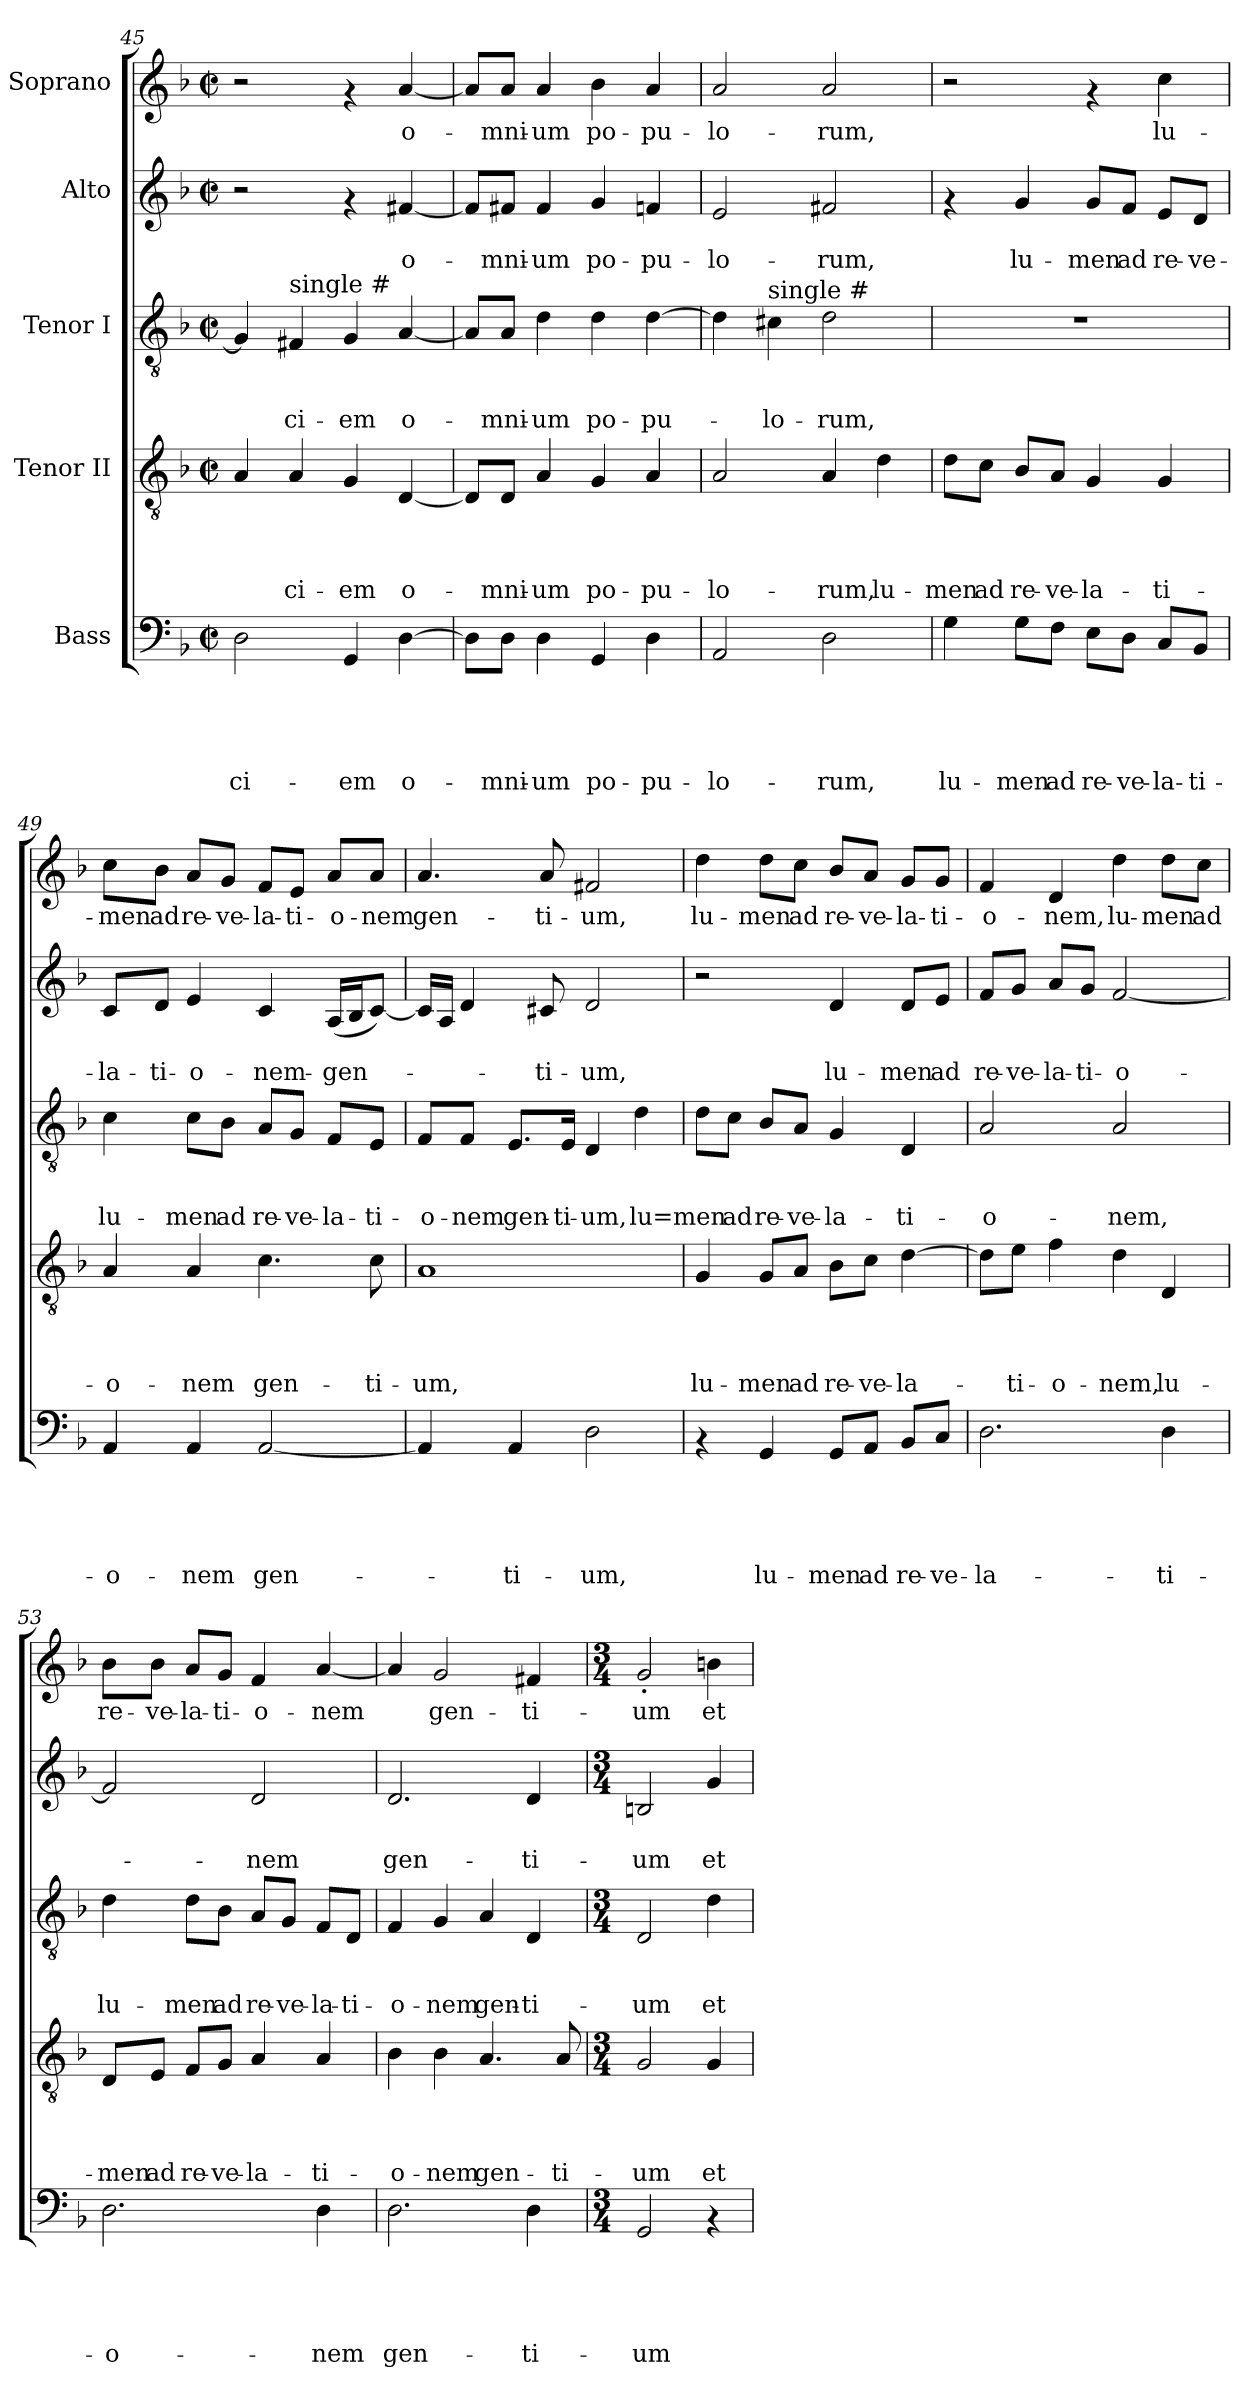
**kern	**text	**text	**text	**text	**text	**kern	**text	**text	**text	**text	**kern	**text	**text	**text	**kern	**text	**text	**kern	**text
*part5	*part5	*part5	*part5	*part5	*part5	*part4	*part4	*part4	*part4	*part4	*part3	*part3	*part3	*part3	*part2	*part2	*part2	*part1	*part1
*staff5	*staff5	*staff5	*staff5	*staff5	*staff5	*staff4	*staff4	*staff4	*staff4	*staff4	*staff3	*staff3	*staff3	*staff3	*staff2	*staff2	*staff2	*staff1	*staff1
*I"Bass	*	*	*	*	*	*I"Tenor II	*	*	*	*	*I"Tenor I	*	*	*	*I"Alto	*	*	*I"Soprano	*
*clefF4	*	*	*	*	*	*clefGv2	*	*	*	*	*clefGv2	*	*	*	*clefG2	*	*	*clefG2	*
*k[b-]	*	*	*	*	*	*k[b-]	*	*	*	*	*k[b-]	*	*	*	*k[b-]	*	*	*k[b-]	*
*F:	*	*	*	*	*	*F:	*	*	*	*	*F:	*	*	*	*F:	*	*	*F:	*
*M2/2	*	*	*	*	*	*M2/2	*	*	*	*	*M2/2	*	*	*	*M2/2	*	*	*M2/2	*
*met(c|)	*	*	*	*	*	*met(c|)	*	*	*	*	*met(c|)	*	*	*	*met(c|)	*	*	*met(c|)	*
=45	=45	=45	=45	=45	=45	=45	=45	=45	=45	=45	=45	=45	=45	=45	=45	=45	=45	=45	=45
!	!	!	!	!	!LO:LY:b	!	!	!	!	!	!	!	!	!	!	!	!	!	!
2D\	.	.	.	.	-ci-	4A/	.	.	.	.	4G/]	.	.	.	2r	.	.	2r	.
!	!	!	!	!	!	!	!	!	!	!	!LO:TX:a:t=single #	!	!	!	!	!	!	!	!
!	!	!	!	!	!	!	!	!	!	!LO:LY:b	!	!	!	!LO:LY:b	!	!	!	!	!
.	.	.	.	.	.	4A/	.	.	.	-ci-	4F#/	.	.	-ci-	.	.	.	.	.
!	!	!	!	!	!LO:LY:b	!	!	!	!	!LO:LY:b	!	!	!	!LO:LY:b	!	!	!	!	!
4GG/	.	.	.	.	-em	4G/	.	.	.	-em	4G/	.	.	-em	4rf	.	.	4rf	.
!	!	!	!	!	!LO:LY:b	!	!	!	!	!LO:LY:b	!	!	!	!LO:LY:b	!	!	!LO:LY:b	!	!LO:LY:b
[>4D\	.	.	.	.	o-	[<4D/	.	.	.	o-	[<4A/	.	.	o-	[<4f#X/	.	o-	[<4a/	o-
=46	=46	=46	=46	=46	=46	=46	=46	=46	=46	=46	=46	=46	=46	=46	=46	=46	=46	=46	=46
8D\L]	.	.	.	.	.	8D/L]	.	.	.	.	8A/L]	.	.	.	8f#/L]	.	.	8a/L]	.
!	!	!	!	!	!LO:LY:b	!	!	!	!	!LO:LY:b	!	!	!	!LO:LY:b	!	!	!LO:LY:b	!	!LO:LY:b
8D\J	.	.	.	.	-mni-	8D/J	.	.	.	-mni-	8A/J	.	.	-mni-	8f#X/J	.	-mni-	8a/J	-mni-
!	!	!	!	!	!LO:LY:b	!	!	!	!	!LO:LY:b	!	!	!	!LO:LY:b	!	!	!LO:LY:b	!	!LO:LY:b
4D\	.	.	.	.	-um	4A/	.	.	.	-um	4d\	.	.	-um	4f#/	.	-um	4a/	-um
!	!	!	!	!	!LO:LY:b	!	!	!	!	!LO:LY:b	!	!	!	!LO:LY:b	!	!	!LO:LY:b	!	!LO:LY:b
4GG/	.	.	.	.	po-	4G/	.	.	.	po-	4d\	.	.	po-	4g/	.	po-	4b-\	po-
!	!	!	!	!	!LO:LY:b	!	!	!	!	!LO:LY:b	!	!	!	!LO:LY:b	!	!	!LO:LY:b	!	!LO:LY:b
4D\	.	.	.	.	-pu-	4A/	.	.	.	-pu-	[>4d\	.	.	-pu-	4fn/	.	-pu-	4a/	-pu-
=47	=47	=47	=47	=47	=47	=47	=47	=47	=47	=47	=47	=47	=47	=47	=47	=47	=47	=47	=47
!	!	!	!	!	!LO:LY:b	!	!	!	!	!LO:LY:b	!	!	!	!	!	!	!LO:LY:b	!	!LO:LY:b
2AA/	.	.	.	.	-lo-	2A/	.	.	.	-lo-	4d\]	.	.	.	2e/	.	-lo-	2a/	-lo-
!	!	!	!	!	!	!	!	!	!	!	!LO:TX:a:t=single #	!	!	!	!	!	!	!	!
!	!	!	!	!	!	!	!	!	!	!	!	!	!	!LO:LY:b	!	!	!	!	!
.	.	.	.	.	.	.	.	.	.	.	4c#\	.	.	-lo-	.	.	.	.	.
!	!	!	!	!	!LO:LY:b	!	!	!	!	!LO:LY:b	!	!	!	!LO:LY:b	!	!	!LO:LY:b	!	!LO:LY:b
2D\	.	.	.	.	-rum,	4A/	.	.	.	-rum,	2d\	.	.	-rum,	2f#X/	.	-rum,	2a/	-rum,
!	!	!	!	!	!	!	!	!	!	!LO:LY:b	!	!	!	!	!	!	!	!	!
.	.	.	.	.	.	4d\	.	.	.	lu-	.	.	.	.	.	.	.	.	.
=48	=48	=48	=48	=48	=48	=48	=48	=48	=48	=48	=48	=48	=48	=48	=48	=48	=48	=48	=48
!	!	!	!	!	!LO:LY:b	!	!	!	!	!LO:LY:b	!	!	!	!	!	!	!	!	!
4G\	.	.	.	.	lu-	8d\L	.	.	.	-men	1r	.	.	.	4rf	.	.	2r	.
!	!	!	!	!	!	!	!	!	!	!LO:LY:b	!	!	!	!	!	!	!	!	!
.	.	.	.	.	.	8c\J	.	.	.	ad	.	.	.	.	.	.	.	.	.
!	!	!	!	!	!LO:LY:b	!	!	!	!	!LO:LY:b	!	!	!	!	!	!	!LO:LY:b	!	!
8G\L	.	.	.	.	-men	8B-/L	.	.	.	re-	.	.	.	.	4g/	.	lu-	.	.
!	!	!	!	!	!LO:LY:b	!	!	!	!	!LO:LY:b	!	!	!	!	!	!	!	!	!
8F\J	.	.	.	.	ad	8A/J	.	.	.	-ve-	.	.	.	.	.	.	.	.	.
!	!	!	!	!	!LO:LY:b	!	!	!	!	!LO:LY:b	!	!	!	!	!	!	!LO:LY:b	!	!
8E\L	.	.	.	.	re-	4G/	.	.	.	-la-	.	.	.	.	8g/L	.	-men	4rf	.
!	!	!	!	!	!LO:LY:b	!	!	!	!	!	!	!	!	!	!	!	!LO:LY:b	!	!
8D\J	.	.	.	.	-ve-	.	.	.	.	.	.	.	.	.	8f/J	.	ad	.	.
!	!	!	!	!	!LO:LY:b	!	!	!	!	!LO:LY:b	!	!	!	!	!	!	!LO:LY:b	!	!LO:LY:b
8C/L	.	.	.	.	-la-	4G/	.	.	.	-ti-	.	.	.	.	8e/L	.	re-	4cc\	lu-
!	!	!	!	!	!LO:LY:b	!	!	!	!	!	!	!	!	!	!	!	!LO:LY:b	!	!
8BB-/J	.	.	.	.	-ti-	.	.	.	.	.	.	.	.	.	8d/J	.	-ve-	.	.
!!LO:LB:g=z
=49	=49	=49	=49	=49	=49	=49	=49	=49	=49	=49	=49	=49	=49	=49	=49	=49	=49	=49	=49
!	!	!	!	!	!LO:LY:b	!	!	!	!	!LO:LY:b	!	!	!	!LO:LY:b	!	!	!LO:LY:b	!	!LO:LY:b
4AA/	.	.	.	.	-o-	4A/	.	.	.	-o-	4c\	.	.	lu-	8c/L	.	-la-	8cc\L	-men
!	!	!	!	!	!	!	!	!	!	!	!	!	!	!	!	!	!LO:LY:b	!	!LO:LY:b
.	.	.	.	.	.	.	.	.	.	.	.	.	.	.	8d/J	.	-ti-	8b-\J	ad
!	!	!	!	!	!LO:LY:b	!	!	!	!	!LO:LY:b	!	!	!	!LO:LY:b	!	!	!LO:LY:b	!	!LO:LY:b
4AA/	.	.	.	.	-nem	4A/	.	.	.	-nem	8c\L	.	.	-men	4e/	.	-o-	8a/L	re-
!	!	!	!	!	!	!	!	!	!	!	!	!	!	!LO:LY:b	!	!	!	!	!LO:LY:b
.	.	.	.	.	.	.	.	.	.	.	8B-\J	.	.	ad	.	.	.	8g/J	-ve-
!	!	!	!	!	!LO:LY:b	!	!	!	!	!LO:LY:b	!	!	!	!LO:LY:b	!	!	!LO:LY:b	!	!LO:LY:b
[<2AA/	.	.	.	.	gen-	4.c\	.	.	.	gen-	8A/L	.	.	re-	4c/	.	-nem-	8f/L	-la-
!	!	!	!	!	!	!	!	!	!	!	!	!	!	!LO:LY:b	!	!	!	!	!LO:LY:b
.	.	.	.	.	.	.	.	.	.	.	8G/J	.	.	-ve-	.	.	.	8e/J	-ti-
!	!	!	!	!	!	!	!	!	!	!	!	!	!	!LO:LY:b	!	!	!LO:LY:b	!	!LO:LY:b
.	.	.	.	.	.	.	.	.	.	.	8F/L	.	.	-la-	(>16A/LL	.	-gen-	8a/L	-o-
.	.	.	.	.	.	.	.	.	.	.	.	.	.	.	16B-/J	.	.	.	.
!	!	!	!	!	!	!	!	!	!	!LO:LY:b	!	!	!	!LO:LY:b	!	!	!	!	!LO:LY:b
.	.	.	.	.	.	8c\	.	.	.	-ti-	8E/J	.	.	-ti-	[<8c/J)	.	.	8a/J	-nem
=50	=50	=50	=50	=50	=50	=50	=50	=50	=50	=50	=50	=50	=50	=50	=50	=50	=50	=50	=50
!	!	!	!	!	!	!	!	!	!	!LO:LY:b	!	!	!	!LO:LY:b	!	!	!	!	!LO:LY:b
4AA/]	.	.	.	.	.	1A	.	.	.	-um,	8F/L	.	.	-o-	16c/LL]	.	.	4.a/	gen-
.	.	.	.	.	.	.	.	.	.	.	.	.	.	.	16A/JJ	.	.	.	.
!	!	!	!	!	!	!	!	!	!	!	!	!	!	!LO:LY:b	!	!	!	!	!
.	.	.	.	.	.	.	.	.	.	.	8F/J	.	.	-nem	4d/	.	.	.	.
!	!	!	!	!	!LO:LY:b	!	!	!	!	!	!	!	!	!LO:LY:b	!	!	!	!	!
4AA/	.	.	.	.	-ti-	.	.	.	.	.	8.E/L	.	.	gen-	.	.	.	.	.
!	!	!	!	!	!	!	!	!	!	!	!	!	!	!	!	!	!LO:LY:b	!	!LO:LY:b
.	.	.	.	.	.	.	.	.	.	.	.	.	.	.	8c#X/	.	-ti-	8a/	-ti-
!	!	!	!	!	!	!	!	!	!	!	!	!	!	!LO:LY:b	!	!	!	!	!
.	.	.	.	.	.	.	.	.	.	.	16E/Jk	.	.	-ti-	.	.	.	.	.
!	!	!	!	!	!LO:LY:b	!	!	!	!	!	!	!	!	!LO:LY:b	!	!	!LO:LY:b	!	!LO:LY:b
2D\	.	.	.	.	-um,	.	.	.	.	.	4D/	.	.	-um,	2d/	.	-um,	2f#X/	-um,
!	!	!	!	!	!	!	!	!	!	!	!	!	!	!LO:LY:b	!	!	!	!	!
.	.	.	.	.	.	.	.	.	.	.	4d\	.	.	lu=men	.	.	.	.	.
=51	=51	=51	=51	=51	=51	=51	=51	=51	=51	=51	=51	=51	=51	=51	=51	=51	=51	=51	=51
!	!	!	!	!	!	!	!	!	!	!LO:LY:b	!	!	!	!	!	!	!	!	!LO:LY:b
4rAA	.	.	.	.	.	4G/	.	.	.	lu-	8d\L	.	.	.	2r	.	.	4dd\	lu-
!	!	!	!	!	!	!	!	!	!	!	!	!	!	!LO:LY:b	!	!	!	!	!
.	.	.	.	.	.	.	.	.	.	.	8c\J	.	.	ad	.	.	.	.	.
!	!	!	!	!	!LO:LY:b	!	!	!	!	!LO:LY:b	!	!	!	!LO:LY:b	!	!	!	!	!LO:LY:b
4GG/	.	.	.	.	lu-	8G/L	.	.	.	-men	8B-/L	.	.	re-	.	.	.	8dd\L	-men
!	!	!	!	!	!	!	!	!	!	!LO:LY:b	!	!	!	!LO:LY:b	!	!	!	!	!LO:LY:b
.	.	.	.	.	.	8A/J	.	.	.	ad	8A/J	.	.	-ve-	.	.	.	8cc\J	ad
!	!	!	!	!	!LO:LY:b	!	!	!	!	!LO:LY:b	!	!	!	!LO:LY:b	!	!	!LO:LY:b	!	!LO:LY:b
8GG/L	.	.	.	.	-men	8B-\L	.	.	.	re-	4G/	.	.	-la-	4d/	.	lu-	8b-/L	re-
!	!	!	!	!	!LO:LY:b	!	!	!	!	!LO:LY:b	!	!	!	!	!	!	!	!	!LO:LY:b
8AA/J	.	.	.	.	ad	8c\J	.	.	.	-ve-	.	.	.	.	.	.	.	8a/J	-ve-
!	!	!	!	!	!LO:LY:b	!	!	!	!	!LO:LY:b	!	!	!	!LO:LY:b	!	!	!LO:LY:b	!	!LO:LY:b
8BB-/L	.	.	.	.	re-	[>4d\	.	.	.	-la-	4D/	.	.	-ti-	8d/L	.	-men	8g/L	-la-
!	!	!	!	!	!LO:LY:b	!	!	!	!	!	!	!	!	!	!	!	!LO:LY:b	!	!LO:LY:b
8C/J	.	.	.	.	-ve-	.	.	.	.	.	.	.	.	.	8e/J	.	ad	8g/J	-ti-
=52	=52	=52	=52	=52	=52	=52	=52	=52	=52	=52	=52	=52	=52	=52	=52	=52	=52	=52	=52
!	!	!	!	!	!LO:LY:b	!	!	!	!	!	!	!	!	!LO:LY:b	!	!	!LO:LY:b	!	!LO:LY:b
2.D\	.	.	.	.	-la-	8d\L]	.	.	.	.	2A/	.	.	-o-	8f/L	.	re-	4f/	-o-
!	!	!	!	!	!	!	!	!	!	!LO:LY:b	!	!	!	!	!	!	!LO:LY:b	!	!
.	.	.	.	.	.	8e\J	.	.	.	-ti-	.	.	.	.	8g/J	.	-ve-	.	.
!	!	!	!	!	!	!	!	!	!	!LO:LY:b	!	!	!	!	!	!	!LO:LY:b	!	!LO:LY:b
.	.	.	.	.	.	4f\	.	.	.	-o-	.	.	.	.	8a/L	.	-la-	4d/	-nem,
!	!	!	!	!	!	!	!	!	!	!	!	!	!	!	!	!	!LO:LY:b	!	!
.	.	.	.	.	.	.	.	.	.	.	.	.	.	.	8g/J	.	-ti-	.	.
!	!	!	!	!	!	!	!	!	!	!LO:LY:b	!	!	!	!LO:LY:b	!	!	!LO:LY:b	!	!LO:LY:b
.	.	.	.	.	.	4d\	.	.	.	-nem,	2A/	.	.	-nem,	[>2f/	.	-o-	4dd\	lu-
!	!	!	!	!	!LO:LY:b	!	!	!	!	!LO:LY:b	!	!	!	!	!	!	!	!	!LO:LY:b
4D\	.	.	.	.	-ti-	4D/	.	.	.	lu-	.	.	.	.	.	.	.	8dd\L	-men
!	!	!	!	!	!	!	!	!	!	!	!	!	!	!	!	!	!	!	!LO:LY:b
.	.	.	.	.	.	.	.	.	.	.	.	.	.	.	.	.	.	8cc\J	ad
!!LO:PB:g=z
=53	=53	=53	=53	=53	=53	=53	=53	=53	=53	=53	=53	=53	=53	=53	=53	=53	=53	=53	=53
!	!	!	!	!	!LO:LY:b	!	!	!	!	!LO:LY:b	!	!	!	!LO:LY:b	!	!	!	!	!LO:LY:b
2.D\	.	.	.	.	-o-	8D/L	.	.	.	-men	4d\	.	.	lu-	2f/]	.	.	8b-\L	re-
!	!	!	!	!	!	!	!	!	!	!LO:LY:b	!	!	!	!	!	!	!	!	!LO:LY:b
.	.	.	.	.	.	8E/J	.	.	.	ad	.	.	.	.	.	.	.	8b-\J	-ve-
!	!	!	!	!	!	!	!	!	!	!LO:LY:b	!	!	!	!LO:LY:b	!	!	!	!	!LO:LY:b
.	.	.	.	.	.	8F/L	.	.	.	re-	8d\L	.	.	-men	.	.	.	8a/L	-la-
!	!	!	!	!	!	!	!	!	!	!LO:LY:b	!	!	!	!LO:LY:b	!	!	!	!	!LO:LY:b
.	.	.	.	.	.	8G/J	.	.	.	-ve-	8B-\J	.	.	ad	.	.	.	8g/J	-ti-
!	!	!	!	!	!	!	!	!	!	!LO:LY:b	!	!	!	!LO:LY:b	!	!	!LO:LY:b	!	!LO:LY:b
.	.	.	.	.	.	4A/	.	.	.	-la-	8A/L	.	.	re-	2d/	.	-nem	4f/	-o-
!	!	!	!	!	!	!	!	!	!	!	!	!	!	!LO:LY:b	!	!	!	!	!
.	.	.	.	.	.	.	.	.	.	.	8G/J	.	.	-ve-	.	.	.	.	.
!	!	!	!	!	!LO:LY:b	!	!	!	!	!LO:LY:b	!	!	!	!LO:LY:b	!	!	!	!	!LO:LY:b
4D\	.	.	.	.	-nem	4A/	.	.	.	-ti-	8F/L	.	.	-la-	.	.	.	[<4a/	-nem
!	!	!	!	!	!	!	!	!	!	!	!	!	!	!LO:LY:b	!	!	!	!	!
.	.	.	.	.	.	.	.	.	.	.	8D/J	.	.	-ti-	.	.	.	.	.
=54	=54	=54	=54	=54	=54	=54	=54	=54	=54	=54	=54	=54	=54	=54	=54	=54	=54	=54	=54
!	!	!	!	!	!LO:LY:b	!	!	!	!	!LO:LY:b	!	!	!	!LO:LY:b	!	!	!LO:LY:b	!	!
2.D\	.	.	.	.	gen-	4B-\	.	.	.	-o-	4F/	.	.	-o-	2.d/	.	gen-	4a/]	.
!	!	!	!	!	!	!	!	!	!	!LO:LY:b	!	!	!	!LO:LY:b	!	!	!	!	!LO:LY:b
.	.	.	.	.	.	4B-\	.	.	.	-nem	4G/	.	.	-nem	.	.	.	2g/	gen-
!	!	!	!	!	!	!	!	!	!	!LO:LY:b	!	!	!	!LO:LY:b	!	!	!	!	!
.	.	.	.	.	.	4.A/	.	.	.	gen-	4A/	.	.	gen-	.	.	.	.	.
!	!	!	!	!	!LO:LY:b	!	!	!	!	!	!	!	!	!LO:LY:b	!	!	!LO:LY:b	!	!LO:LY:b
4D\	.	.	.	.	-ti-	.	.	.	.	.	4D/	.	.	-ti-	4d/	.	-ti-	4f#X/	-ti-
!	!	!	!	!	!	!	!	!	!	!LO:LY:b	!	!	!	!	!	!	!	!	!
.	.	.	.	.	.	8A/	.	.	.	-ti-	.	.	.	.	.	.	.	.	.
=55	=55	=55	=55	=55	=55	=55	=55	=55	=55	=55	=55	=55	=55	=55	=55	=55	=55	=55	=55
*M3/4	*	*	*	*	*	*M3/4	*	*	*	*	*M3/4	*	*	*	*M3/4	*	*	*M3/4	*
!	!	!	!	!	!LO:LY:b	!	!	!	!	!LO:LY:b	!	!	!	!LO:LY:b	!	!	!LO:LY:b	!	!LO:LY:b
2GG/	.	.	.	.	-um	2G/	.	.	.	-um	2D/	.	.	-um	2Bn/	.	-um	2g'</	-um
!	!	!	!	!	!	!	!	!	!	!LO:LY:b	!	!	!	!LO:LY:b	!	!	!LO:LY:b	!	!LO:LY:b
4rAA	.	.	.	.	.	4G/	.	.	.	et	4d\	.	.	et	4g/	.	et	4bn\	et
=	=	=	=	=	=	=	=	=	=	=	=	=	=	=	=	=	=	=	=
*-	*-	*-	*-	*-	*-	*-	*-	*-	*-	*-	*-	*-	*-	*-	*-	*-	*-	*-	*-
